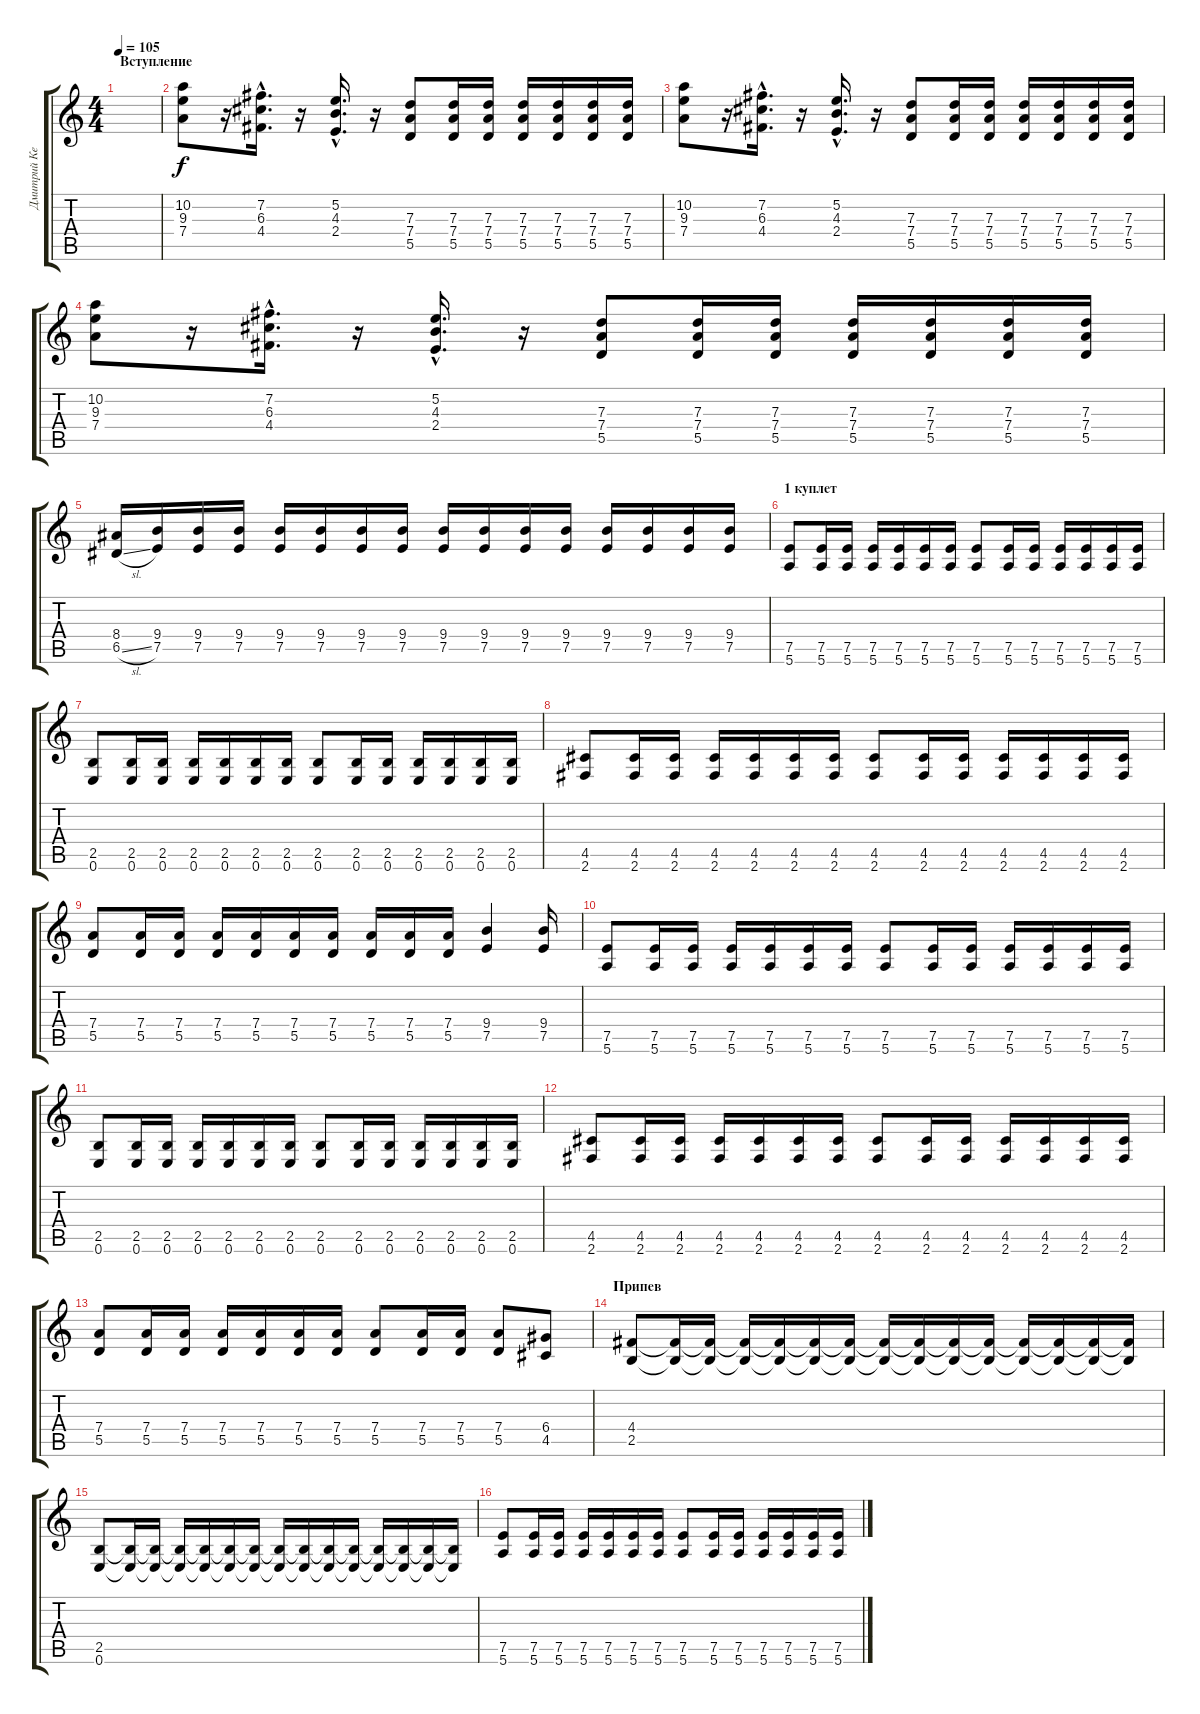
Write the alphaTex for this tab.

\track ("Дмитрий Кежватов" "Дмитрий Ке") {instrument distortionguitar}
\staff {score tabs}
\tuning (E4 B3 G3 D3 A2 E2) {hide}
\ts (4 4)
\section ("" "Вступление")
\tempo 105
\clef g2
\ks c
|
(10.2 9.3 7.4).8 r.16 (7.2{hac} 6.3{hac} 4.4{hac}).16{d} r.16 (5.2{hac} 4.3{hac} 2.4{hac}).16{d} r.16 (7.3 7.4 5.5).8 (7.3 7.4 5.5).16 (7.3 7.4 5.5).16 (7.3 7.4 5.5).16 (7.3 7.4 5.5).16 (7.3 7.4 5.5).16 (7.3 7.4 5.5).16 |
(10.2 9.3 7.4).8 r.16 (7.2{hac} 6.3{hac} 4.4{hac}).16{d} r.16 (5.2{hac} 4.3{hac} 2.4{hac}).16{d} r.16 (7.3 7.4 5.5).8 (7.3 7.4 5.5).16 (7.3 7.4 5.5).16 (7.3 7.4 5.5).16 (7.3 7.4 5.5).16 (7.3 7.4 5.5).16 (7.3 7.4 5.5).16 |
(10.2 9.3 7.4).8 r.16 (7.2{hac} 6.3{hac} 4.4{hac}).16{d} r.16 (5.2{hac} 4.3{hac} 2.4{hac}).16{d} r.16 (7.3 7.4 5.5).8 (7.3 7.4 5.5).16 (7.3 7.4 5.5).16 (7.3 7.4 5.5).16 (7.3 7.4 5.5).16 (7.3 7.4 5.5).16 (7.3 7.4 5.5).16 |
(8.4 6.5{sl}).16 (9.4 7.5).16 (9.4 7.5).16 (9.4 7.5).16 (9.4 7.5).16 (9.4 7.5).16 (9.4 7.5).16 (9.4 7.5).16 (9.4 7.5).16 (9.4 7.5).16 (9.4 7.5).16 (9.4 7.5).16 (9.4 7.5).16 (9.4 7.5).16 (9.4 7.5).16 (9.4 7.5).16 |
\section ("" "1 куплет")
(7.5 5.6).8 (7.5 5.6).16 (7.5 5.6).16 (7.5 5.6).16 (7.5 5.6).16 (7.5 5.6).16 (7.5 5.6).16 (7.5 5.6).8 (7.5 5.6).16 (7.5 5.6).16 (7.5 5.6).16 (7.5 5.6).16 (7.5 5.6).16 (7.5 5.6).16 |
(2.5 0.6).8 (2.5 0.6).16 (2.5 0.6).16 (2.5 0.6).16 (2.5 0.6).16 (2.5 0.6).16 (2.5 0.6).16 (2.5 0.6).8 (2.5 0.6).16 (2.5 0.6).16 (2.5 0.6).16 (2.5 0.6).16 (2.5 0.6).16 (2.5 0.6).16 |
(4.5 2.6).8 (4.5 2.6).16 (4.5 2.6).16 (4.5 2.6).16 (4.5 2.6).16 (4.5 2.6).16 (4.5 2.6).16 (4.5 2.6).8 (4.5 2.6).16 (4.5 2.6).16 (4.5 2.6).16 (4.5 2.6).16 (4.5 2.6).16 (4.5 2.6).16 |
(7.4 5.5).8 (7.4 5.5).16 (7.4 5.5).16 (7.4 5.5).16 (7.4 5.5).16 (7.4 5.5).16 (7.4 5.5).16 (7.4 5.5).16 (7.4 5.5).16 (7.4 5.5).16 (9.4 7.5).4 (9.4 7.5).16 |
(7.5 5.6).8 (7.5 5.6).16 (7.5 5.6).16 (7.5 5.6).16 (7.5 5.6).16 (7.5 5.6).16 (7.5 5.6).16 (7.5 5.6).8 (7.5 5.6).16 (7.5 5.6).16 (7.5 5.6).16 (7.5 5.6).16 (7.5 5.6).16 (7.5 5.6).16 |
(2.5 0.6).8 (2.5 0.6).16 (2.5 0.6).16 (2.5 0.6).16 (2.5 0.6).16 (2.5 0.6).16 (2.5 0.6).16 (2.5 0.6).8 (2.5 0.6).16 (2.5 0.6).16 (2.5 0.6).16 (2.5 0.6).16 (2.5 0.6).16 (2.5 0.6).16 |
(4.5 2.6).8 (4.5 2.6).16 (4.5 2.6).16 (4.5 2.6).16 (4.5 2.6).16 (4.5 2.6).16 (4.5 2.6).16 (4.5 2.6).8 (4.5 2.6).16 (4.5 2.6).16 (4.5 2.6).16 (4.5 2.6).16 (4.5 2.6).16 (4.5 2.6).16 |
(7.4 5.5).8 (7.4 5.5).16 (7.4 5.5).16 (7.4 5.5).16 (7.4 5.5).16 (7.4 5.5).16 (7.4 5.5).16 (7.4 5.5).8 (7.4 5.5).16 (7.4 5.5).16 (7.4 5.5).8 (6.4 4.5).8 |
\section ("" "Припев")
(4.4 2.5).8 (4.4{t} 2.5{t}).16 (4.4{t} 2.5{t}).16 (4.4{t} 2.5{t}).16 (4.4{t} 2.5{t}).16 (4.4{t} 2.5{t}).16 (4.4{t} 2.5{t}).16 (4.4{t} 2.5{t}).16 (4.4{t} 2.5{t}).16 (4.4{t} 2.5{t}).16 (4.4{t} 2.5{t}).16 (4.4{t} 2.5{t}).16 (4.4{t} 2.5{t}).16 (4.4{t} 2.5{t}).16 (4.4{t} 2.5{t}).16 |
(2.5 0.6).8 (2.5{t} 0.6{t}).16 (2.5{t} 0.6{t}).16 (2.5{t} 0.6{t}).16 (2.5{t} 0.6{t}).16 (2.5{t} 0.6{t}).16 (2.5{t} 0.6{t}).16 (2.5{t} 0.6{t}).16 (2.5{t} 0.6{t}).16 (2.5{t} 0.6{t}).16 (2.5{t} 0.6{t}).16 (2.5{t} 0.6{t}).16 (2.5{t} 0.6{t}).16 (2.5{t} 0.6{t}).16 (2.5{t} 0.6{t}).16 |
(7.5 5.6).8 (7.5 5.6).16 (7.5 5.6).16 (7.5 5.6).16 (7.5 5.6).16 (7.5 5.6).16 (7.5 5.6).16 (7.5 5.6).8 (7.5 5.6).16 (7.5 5.6).16 (7.5 5.6).16 (7.5 5.6).16 (7.5 5.6).16 (7.5 5.6).16
